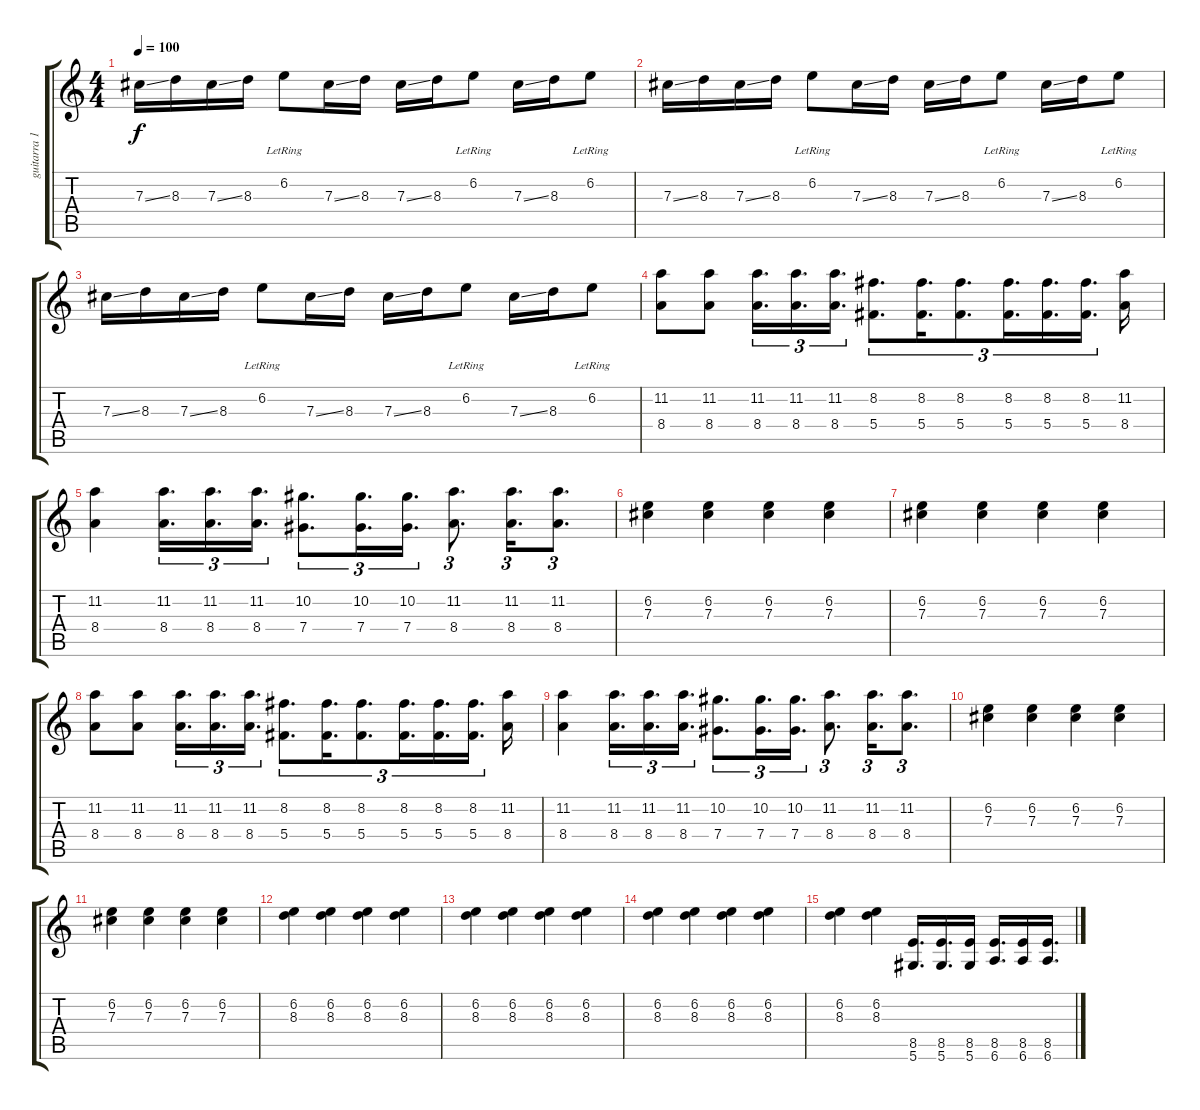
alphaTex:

\track ("guitarra 1" "guitarra 1") {instrument overdrivenguitar}
\staff {score tabs}
\tuning (Eb4 Bb3 Gb3 Db3 Ab2 Eb2) {hide}
\ts (4 4)
\tempo 100
\clef g2
\ks c
7.3{ss}.16{dy f} 8.3.16 7.3{ss}.16 8.3.16 6.2{lr}.8 7.3{ss}.16 8.3.16 7.3{ss}.16 8.3.16 6.2{lr}.8 7.3{ss}.16 8.3.16 6.2{lr}.8 |
7.3{ss}.16 8.3.16 7.3{ss}.16 8.3.16 6.2{lr}.8 7.3{ss}.16 8.3.16 7.3{ss}.16 8.3.16 6.2{lr}.8 7.3{ss}.16 8.3.16 6.2{lr}.8 |
7.3{ss}.16 8.3.16 7.3{ss}.16 8.3.16 6.2{lr}.8 7.3{ss}.16 8.3.16 7.3{ss}.16 8.3.16 6.2{lr}.8 7.3{ss}.16 8.3.16 6.2{lr}.8 |
(11.2 8.4).8 (11.2 8.4).8 (11.2 8.4).16{d tu (3 2)} (11.2 8.4).16{d tu (3 2)} (11.2 8.4).16{d tu (3 2)} (8.2 5.4).8{d tu (3 2)} (8.2 5.4).16{d tu (3 2)} (8.2 5.4).8{d tu (3 2)} (8.2 5.4).16{d tu (3 2)} (8.2 5.4).16{d tu (3 2)} (8.2 5.4).16{d tu (3 2) beam splitsecondary} (11.2 8.4).16 |
(11.2 8.4).4 (11.2 8.4).16{d tu (3 2)} (11.2 8.4).16{d tu (3 2)} (11.2 8.4).16{d tu (3 2)} (10.2 7.4).8{d tu (3 2)} (10.2 7.4).16{d tu (3 2)} (10.2 7.4).16{d tu (3 2)} (11.2 8.4).8{d tu (3 2)} (11.2 8.4).16{d tu (3 2)} (11.2 8.4).8{d tu (3 2)} |
(6.2 7.3).4 (6.2 7.3).4 (6.2 7.3).4 (6.2 7.3).4 |
(6.2 7.3).4 (6.2 7.3).4 (6.2 7.3).4 (6.2 7.3).4 |
(11.2 8.4).8 (11.2 8.4).8 (11.2 8.4).16{d tu (3 2)} (11.2 8.4).16{d tu (3 2)} (11.2 8.4).16{d tu (3 2)} (8.2 5.4).8{d tu (3 2)} (8.2 5.4).16{d tu (3 2)} (8.2 5.4).8{d tu (3 2)} (8.2 5.4).16{d tu (3 2)} (8.2 5.4).16{d tu (3 2)} (8.2 5.4).16{d tu (3 2) beam splitsecondary} (11.2 8.4).16 |
(11.2 8.4).4 (11.2 8.4).16{d tu (3 2)} (11.2 8.4).16{d tu (3 2)} (11.2 8.4).16{d tu (3 2)} (10.2 7.4).8{d tu (3 2)} (10.2 7.4).16{d tu (3 2)} (10.2 7.4).16{d tu (3 2)} (11.2 8.4).8{d tu (3 2)} (11.2 8.4).16{d tu (3 2)} (11.2 8.4).8{d tu (3 2)} |
(6.2 7.3).4 (6.2 7.3).4 (6.2 7.3).4 (6.2 7.3).4 |
(6.2 7.3).4 (6.2 7.3).4 (6.2 7.3).4 (6.2 7.3).4 |
(6.2 8.3).4 (6.2 8.3).4 (6.2 8.3).4 (6.2 8.3).4 |
(6.2 8.3).4 (6.2 8.3).4 (6.2 8.3).4 (6.2 8.3).4 |
(6.2 8.3).4 (6.2 8.3).4 (6.2 8.3).4 (6.2 8.3).4 |
(6.2 8.3).4 (6.2 8.3).4 (8.5 5.6).16{d} (8.5 5.6).16{d} (8.5 5.6).16 (8.5 6.6).16{d} (8.5 6.6).16 (8.5 6.6).16{d}
